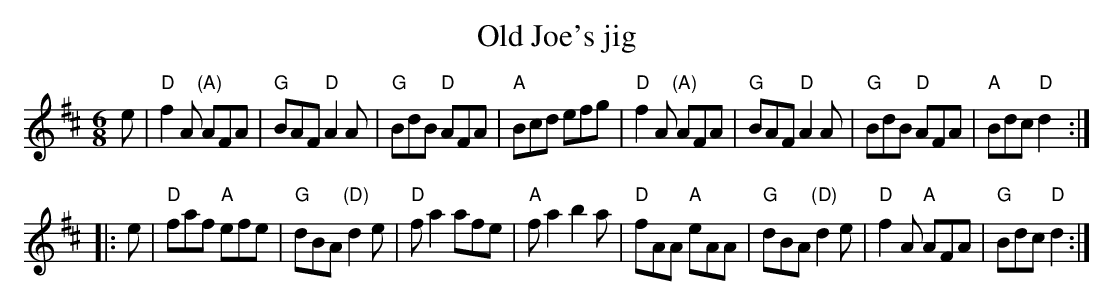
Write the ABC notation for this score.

X:1
T:Old Joe's jig
M:6/8
L:1/8
K:D
e|\
"D"f2A "(A)"AFA|"G"BAF "D"A2A|"G"BdB "D"AFA|"A"Bcd efg|\
"D"f2A "(A)"AFA|"G"BAF "D"A2A|"G"BdB "D"AFA|"A"Bdc "D"d2:|
|:e|\
"D"faf "A"efe|"G"dBA "(D)"d2e|"D"fa2 afe|"A"fa2 b2a|\
"D"fAA "A"eAA|"G"dBA "(D)"d2e|"D"f2A "A"AFA|"G"Bdc "D"d2:|
